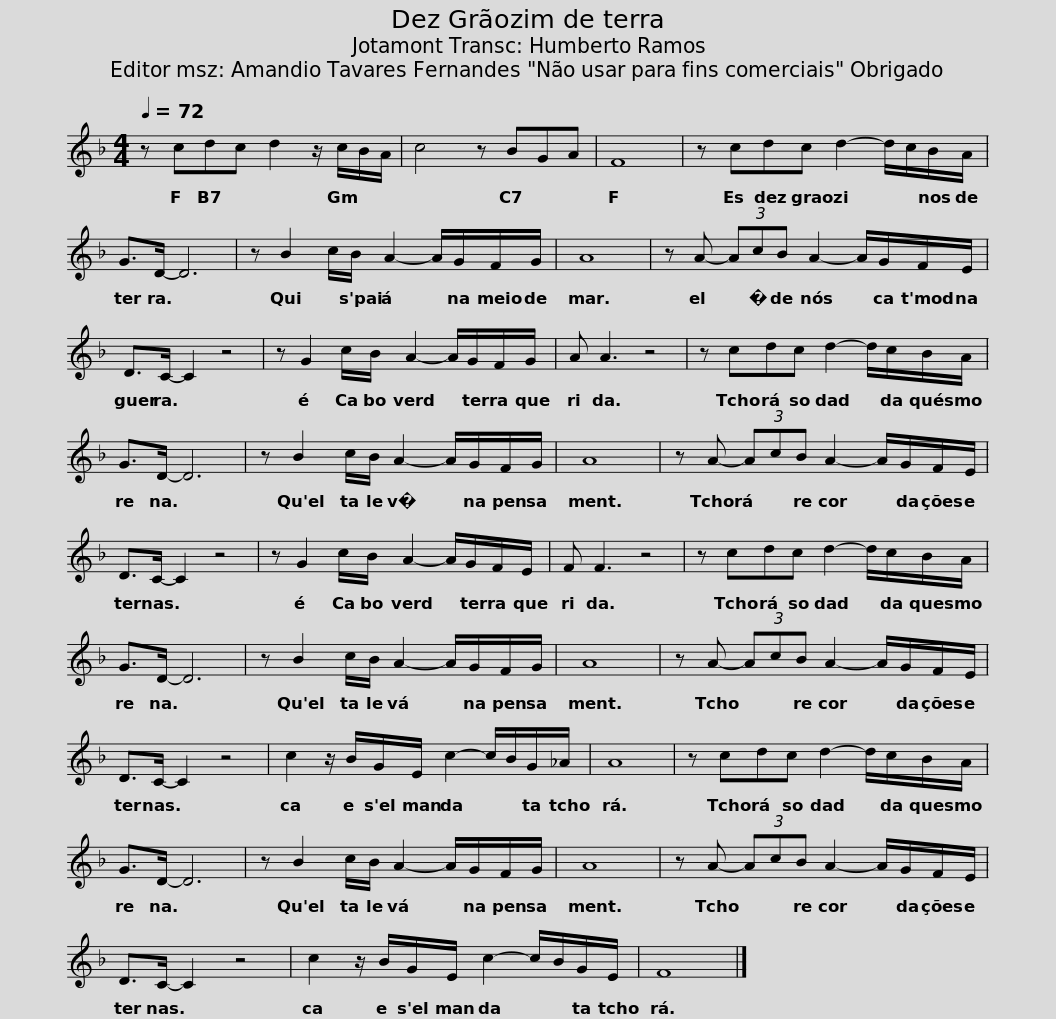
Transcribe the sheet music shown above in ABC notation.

X:1
L:1/8
Q:1/4=72
M:4/4
I:linebreak $
K:F
V:1 treble
V:1
 z cdc d2 z/ c/B/A/ | c4 z BGA | F8 | z cdc d2- d/c/B/A/ | G>D- D6 | %5
 z B2 c/B/ A2- A/G/F/G/ |$ A8 | z A- (3AcB A2- A/G/F/E/ | D>C- C2 z4 | z G2 c/B/ A2- A/G/F/G/ | %10
 A A3 z4 |$ z cdc d2- d/c/B/A/ | G>D- D6 | z B2 c/B/ A2- A/G/F/G/ | A8 | %15
 z A- (3AcB A2- A/G/F/E/ |$ D>C- C2 z4 | z G2 c/B/ A2- A/G/F/E/ | F F3 z4 | z cdc d2- d/c/B/A/ | %20
 G>D- D6 |$ z B2 c/B/ A2- A/G/F/G/ | A8 | z A- (3AcB A2- A/G/F/E/ | D>C- C2 z4 |$ %25
 c2 z/ B/G/E/ c2- c/B/G/_A/ | A8 | z cdc d2- d/c/B/A/ | G>D- D6 | z B2 c/B/ A2- A/G/F/G/ |$ %30
 A8 | z A- (3AcB A2- A/G/F/E/ | D>C- C2 z4 | c2 z/ B/G/E/ c2- c/B/G/E/ | F8 |] %35
